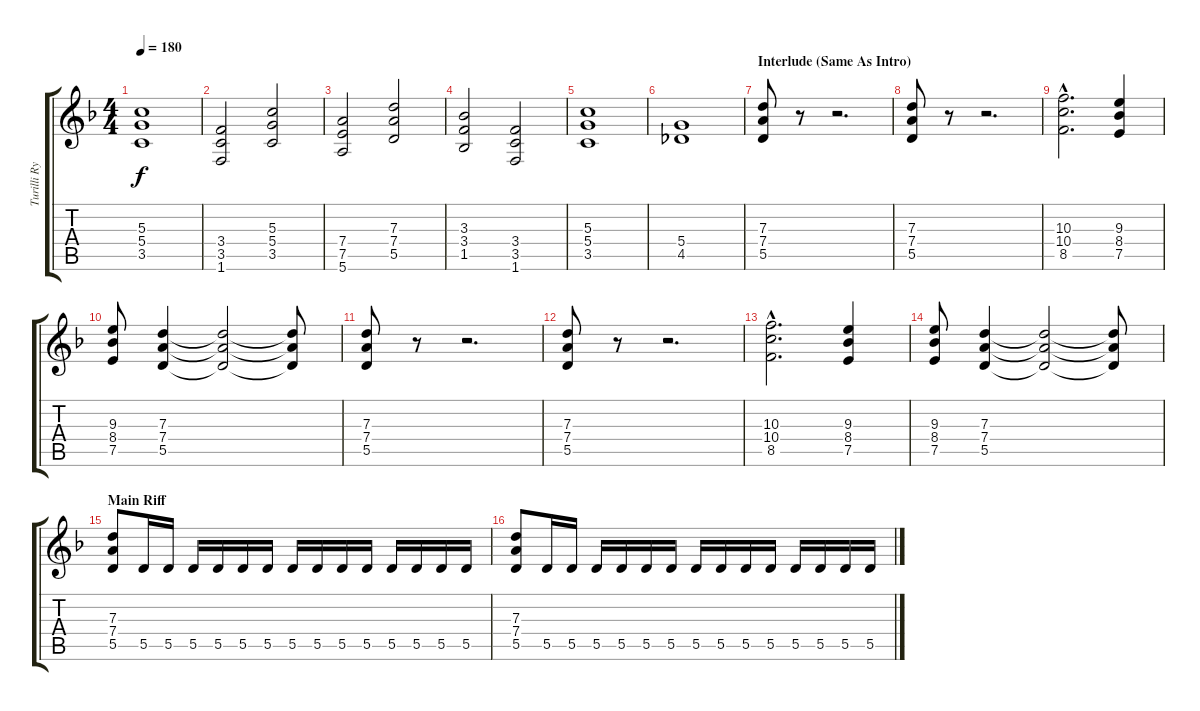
\track ("Turilli Rythm" "Turilli Ry") {instrument distortionguitar}
\staff {score tabs}
\tuning (E4 B3 G3 D3 A2 E2) {hide}
\ts (4 4)
\tempo 180
\clef g2
\ks dminor
(5.3 5.4 3.5).1{dy f} |
(3.4 3.5 1.6).2 (5.3 5.4 3.5).2 |
(7.4 7.5 5.6).2 (7.3 7.4 5.5).2 |
(3.3 3.4 1.5).2 (3.4 3.5 1.6).2 |
(5.3 5.4 3.5).1 |
(5.4 4.5).1 |
\section ("" "Interlude (Same As Intro)")
(7.3 7.4 5.5).8 r.8 r.2{d} |
(7.3 7.4 5.5).8 r.8 r.2{d} |
(10.3{hac} 10.4{hac} 8.5{hac}).2{d} (9.3 8.4 7.5).4 |
(9.3 8.4 7.5).8 (7.3 7.4 5.5).4 (7.3{t} 7.4{t} 5.5{t}).2 (7.3{t} 7.4{t} 5.5{t}).8 |
(7.3 7.4 5.5).8 r.8 r.2{d} |
(7.3 7.4 5.5).8 r.8 r.2{d} |
(10.3{hac} 10.4{hac} 8.5{hac}).2{d} (9.3 8.4 7.5).4 |
(9.3 8.4 7.5).8 (7.3 7.4 5.5).4 (7.3{t} 7.4{t} 5.5{t}).2 (7.3{t} 7.4{t} 5.5{t}).8 |
\section ("" "Main Riff")
(7.3 7.4 5.5).8 5.5.16 5.5.16 5.5.16 5.5.16 5.5.16 5.5.16 5.5.16 5.5.16 5.5.16 5.5.16 5.5.16 5.5.16 5.5.16 5.5.16 |
(7.3 7.4 5.5).8 5.5.16 5.5.16 5.5.16 5.5.16 5.5.16 5.5.16 5.5.16 5.5.16 5.5.16 5.5.16 5.5.16 5.5.16 5.5.16 5.5.16
